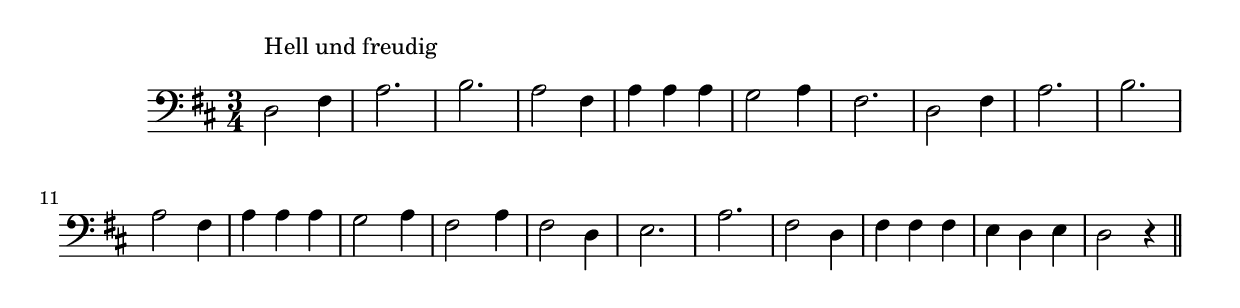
\version "2.14.0"
%{\header {
  title = "Scho:nster Schatz, Mein Engel"
  composer = "anonymous"
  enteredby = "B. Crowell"
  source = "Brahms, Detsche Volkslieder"
}%}
\score{{\key d \major
\time 3/4
%{\tempo 8=150
%}\clef bass
\transpose f d{\relative c {
  f2^\markup{\column { "Hell und freudig" " " }} 
  a4 | c2. | d2. | c2 a4 | c4 c c | bes2 c4 | a2. |
  f2 a4 | c2. | d2. | c2 a4 | c4 c c | bes2 c4 | a2 c4 | a2 f4 |
  g2. | c2. | a2 f4 | a4 a a | g f g | f2 r4 
  \bar "||"
}}

}}